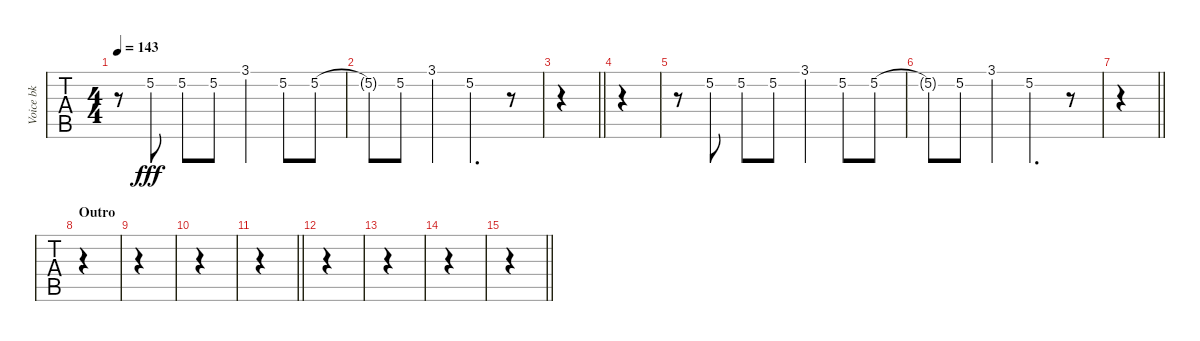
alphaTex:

\track ("Voice bk" "Voice bk") {instrument lead6voice}
\staff {tabs}
\tuning (F4 C4 Ab3 Eb3 Bb2 F2) {hide}
\ts (4 4)
\tempo 143
\clef g2
\ks c
r.8{dy fff} 5.2.8 5.2.8 5.2.8 3.1.4 5.2.8 5.2.8 |
5.2{t}.8 5.2.8 3.1.4 5.2.4{d} r.8 |
\barLineRight lightlight
|
|
r.8 5.2.8 5.2.8 5.2.8 3.1.4 5.2.8 5.2.8 |
5.2{t}.8 5.2.8 3.1.4 5.2.4{d} r.8 |
\barLineRight lightlight
|
\section ("" "Outro")
|
|
|
\barLineRight lightlight
|
|
|
|
\barLineRight lightlight
